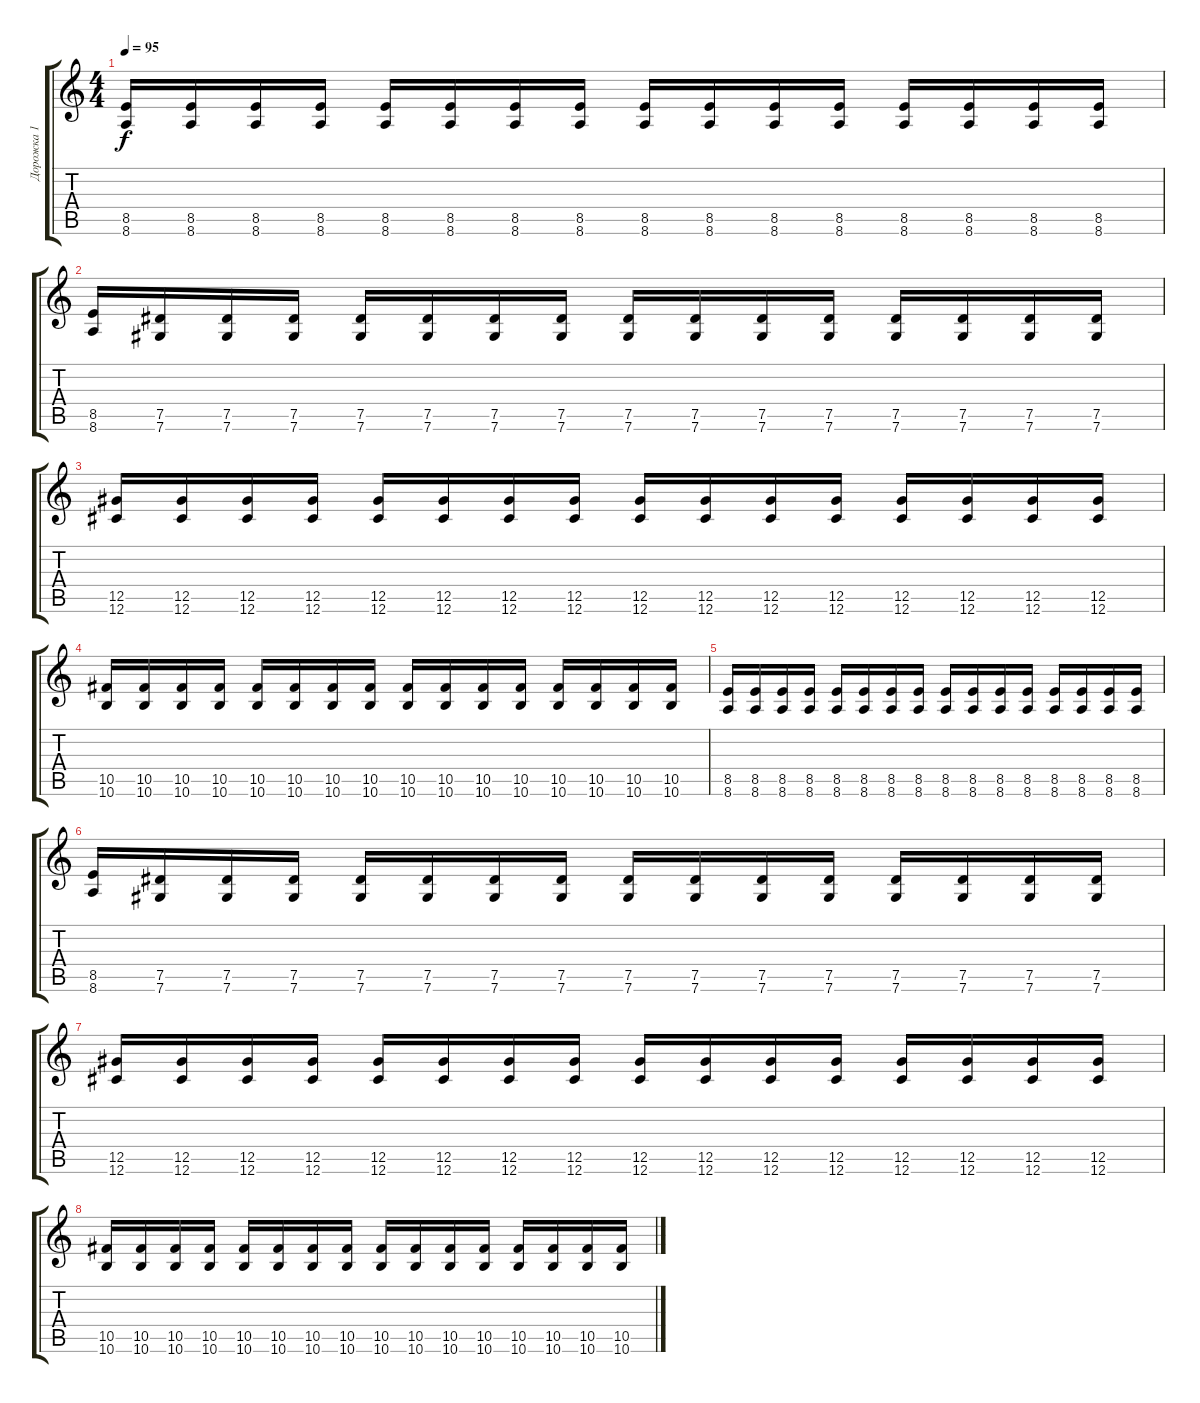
\track ("Дорожка 1" "Дорожка 1") {instrument distortionguitar}
\staff {score tabs}
\tuning (Eb4 Bb3 Gb3 Db3 Ab2 Db2) {hide}
\ts (4 4)
\tempo 95
\clef g2
\ks c
(8.5 8.6).16{dy f} (8.5 8.6).16 (8.5 8.6).16 (8.5 8.6).16 (8.5 8.6).16 (8.5 8.6).16 (8.5 8.6).16 (8.5 8.6).16 (8.5 8.6).16 (8.5 8.6).16 (8.5 8.6).16 (8.5 8.6).16 (8.5 8.6).16 (8.5 8.6).16 (8.5 8.6).16 (8.5 8.6).16 |
(8.5 8.6).16 (7.5 7.6).16 (7.5 7.6).16 (7.5 7.6).16 (7.5 7.6).16 (7.5 7.6).16 (7.5 7.6).16 (7.5 7.6).16 (7.5 7.6).16 (7.5 7.6).16 (7.5 7.6).16 (7.5 7.6).16 (7.5 7.6).16 (7.5 7.6).16 (7.5 7.6).16 (7.5 7.6).16 |
(12.5 12.6).16 (12.5 12.6).16 (12.5 12.6).16 (12.5 12.6).16 (12.5 12.6).16 (12.5 12.6).16 (12.5 12.6).16 (12.5 12.6).16 (12.5 12.6).16 (12.5 12.6).16 (12.5 12.6).16 (12.5 12.6).16 (12.5 12.6).16 (12.5 12.6).16 (12.5 12.6).16 (12.5 12.6).16 |
(10.5 10.6).16 (10.5 10.6).16 (10.5 10.6).16 (10.5 10.6).16 (10.5 10.6).16 (10.5 10.6).16 (10.5 10.6).16 (10.5 10.6).16 (10.5 10.6).16 (10.5 10.6).16 (10.5 10.6).16 (10.5 10.6).16 (10.5 10.6).16 (10.5 10.6).16 (10.5 10.6).16 (10.5 10.6).16 |
(8.5 8.6).16 (8.5 8.6).16 (8.5 8.6).16 (8.5 8.6).16 (8.5 8.6).16 (8.5 8.6).16 (8.5 8.6).16 (8.5 8.6).16 (8.5 8.6).16 (8.5 8.6).16 (8.5 8.6).16 (8.5 8.6).16 (8.5 8.6).16 (8.5 8.6).16 (8.5 8.6).16 (8.5 8.6).16 |
(8.5 8.6).16 (7.5 7.6).16 (7.5 7.6).16 (7.5 7.6).16 (7.5 7.6).16 (7.5 7.6).16 (7.5 7.6).16 (7.5 7.6).16 (7.5 7.6).16 (7.5 7.6).16 (7.5 7.6).16 (7.5 7.6).16 (7.5 7.6).16 (7.5 7.6).16 (7.5 7.6).16 (7.5 7.6).16 |
(12.5 12.6).16 (12.5 12.6).16 (12.5 12.6).16 (12.5 12.6).16 (12.5 12.6).16 (12.5 12.6).16 (12.5 12.6).16 (12.5 12.6).16 (12.5 12.6).16 (12.5 12.6).16 (12.5 12.6).16 (12.5 12.6).16 (12.5 12.6).16 (12.5 12.6).16 (12.5 12.6).16 (12.5 12.6).16 |
(10.5 10.6).16 (10.5 10.6).16 (10.5 10.6).16 (10.5 10.6).16 (10.5 10.6).16 (10.5 10.6).16 (10.5 10.6).16 (10.5 10.6).16 (10.5 10.6).16 (10.5 10.6).16 (10.5 10.6).16 (10.5 10.6).16 (10.5 10.6).16 (10.5 10.6).16 (10.5 10.6).16 (10.5 10.6).16
